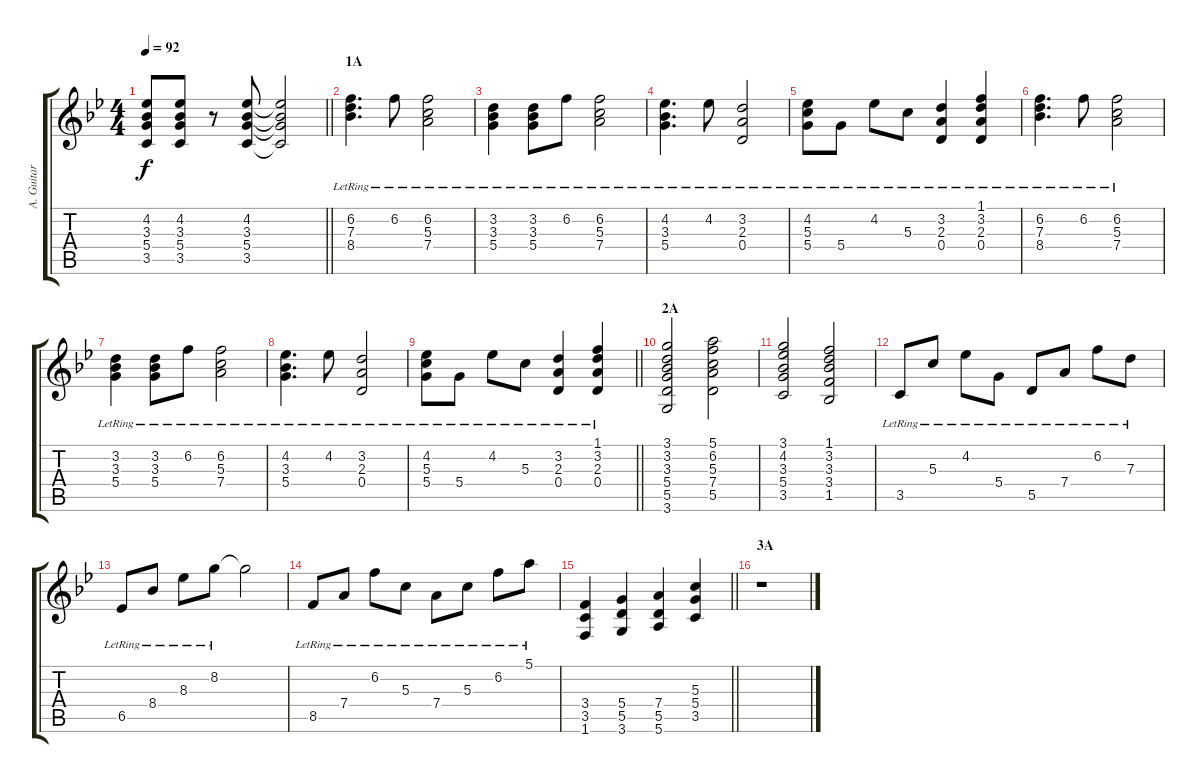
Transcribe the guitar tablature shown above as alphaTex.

\track ("A. Guitar I" "A. Guitar ") {instrument acousticguitarsteel}
\staff {score tabs}
\tuning (E4 B3 G3 D3 A2 E2) {hide}
\ts (4 4)
\tempo 92
\clef g2
\barLineRight lightlight
\ks bb
(4.2 3.3 5.4 3.5).8{dy f} (4.2 3.3 5.4 3.5).8 r.8 (4.2 3.3 5.4 3.5).8 (4.2{t} 3.3{t} 5.4{t} 3.5{t}).2 |
\section ("" "1A")
(6.2{lr} 7.3{lr} 8.4{lr}).4{d} 6.2{lr}.8 (6.2{lr} 5.3{lr} 7.4{lr}).2 |
(3.2{lr} 3.3{lr} 5.4{lr}).4 (3.2{lr} 3.3{lr} 5.4{lr}).8 6.2{lr}.8 (6.2{lr} 5.3{lr} 7.4{lr}).2 |
(4.2{lr} 3.3{lr} 5.4{lr}).4{d} 4.2{lr}.8 (3.2{lr} 2.3{lr} 0.4{lr}).2 |
(4.2{lr} 5.3{lr} 5.4{lr}).8 5.4{lr}.8 4.2{lr}.8 5.3{lr}.8 (3.2{lr} 2.3{lr} 0.4).4 (1.1{lr} 3.2{lr} 2.3{lr} 0.4).4 |
(6.2{lr} 7.3{lr} 8.4{lr}).4{d} 6.2{lr}.8 (6.2{lr} 5.3{lr} 7.4{lr}).2 |
(3.2{lr} 3.3{lr} 5.4{lr}).4 (3.2{lr} 3.3{lr} 5.4{lr}).8 6.2{lr}.8 (6.2{lr} 5.3{lr} 7.4{lr}).2 |
(4.2{lr} 3.3{lr} 5.4{lr}).4{d} 4.2{lr}.8 (3.2{lr} 2.3{lr} 0.4{lr}).2 |
\barLineRight lightlight
(4.2{lr} 5.3{lr} 5.4{lr}).8 5.4{lr}.8 4.2{lr}.8 5.3{lr}.8 (3.2{lr} 2.3{lr} 0.4).4 (1.1{lr} 3.2{lr} 2.3{lr} 0.4).4 |
\section ("" "2A")
(3.1 3.2 3.3 5.4 5.5 3.6).2 (5.1 6.2 5.3 7.4 5.5).2 |
(3.1 4.2 3.3 5.4 3.5).2 (1.1 3.2 3.3 3.4 1.5).2 |
3.5{lr}.8 5.3{lr}.8 4.2{lr}.8 5.4{lr}.8 5.5{lr}.8 7.4{lr}.8 6.2{lr}.8 7.3{lr}.8 |
6.5{lr}.8 8.4{lr}.8 8.3{lr}.8 8.2{lr}.8 8.2{t}.2 |
8.5{lr}.8 7.4{lr}.8 6.2{lr}.8 5.3{lr}.8 7.4{lr}.8 5.3{lr}.8 6.2{lr}.8 5.1{lr}.8 |
\barLineRight lightlight
(3.4 3.5 1.6).4 (5.4 5.5 3.6).4 (7.4 5.5 5.6).4 (5.3 5.4 3.5).4 |
\section ("" "3A")
r.1
